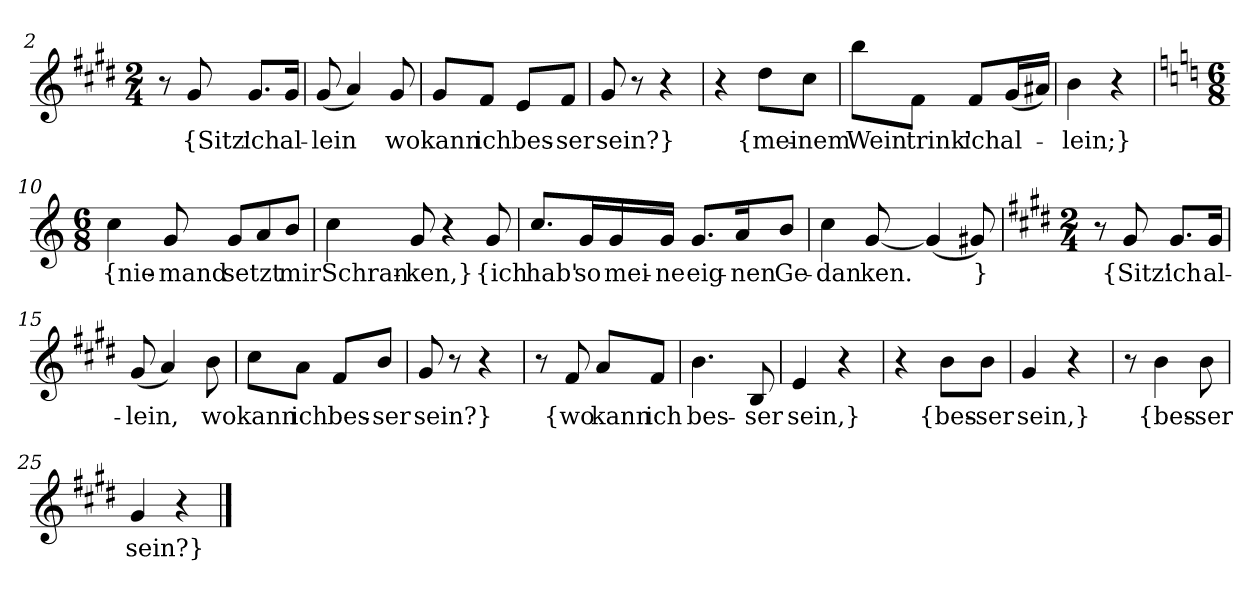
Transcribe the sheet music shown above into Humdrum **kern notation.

**kern	**text
*part1	*part1
*staff1	*staff1
*clefG2	*
*k[f#c#g#d#]	*
*M2/4	*
=2	=2
8r	.
8g#	{Sitz'
8.g#/L	ich
16g#/Jk	al-
=3	=3
(8g#	-lein
4a)	.
8g#	wo
=4	=4
8g#/L	kann
8f#/J	ich
8e/L	bes-
8f#/J	-ser
=5	=5
8g#	sein?}
8r	.
4r	.
=7	=7
4r	.
8dd#\L	{mei-
8cc#\J	-nem
=8	=8
8bb\L	Wein
8f#\J	trink'
8f#/L	ich
(16g#/L	al-
16a#X/JJ)	.
=9	=9
4b	lein;}
4r	.
=10	=10
*k[]	*
*M6/8	*
4cc	{nie-
8g	-mand
8g/L	setzt
8a/	.
8b/J	mir
=11	=11
4cc	Schran-
8g	-ken,}
4r	.
8g	{ich
=12	=12
8.cc/L	hab'
16g/L	so
16g/	mei-
16g/JJ	-ne
8.g/L	eig-
16a/K	-nen
8b/J	Ge-
=13	=13
4cc	-dan
[8g	ken.
(4g]	.
8g#X)	}
=14	=14
*k[f#c#g#d#]	*
*M2/4	*
8r	.
8g#	{Sitz'
8.g#/L	ich
16g#/Jk	al-
=15	=15
(8g#	lein,
4a)	.
8b	wo
=16	=16
8cc#\L	kann
8a\J	ich
8f#/L	bes-
8b/J	-ser
=17	=17
8g#	sein?}
8r	.
4r	.
=19	=19
8r	.
8f#	{wo
8a/L	kann
8f#/J	ich
=20	=20
4.b	bes-
8B	-ser
=21	=21
4e	sein,}
4r	.
=22	=22
4r	.
8b\L	{bes-
8b\J	-ser
=23	=23
4g#	sein,}
4r	.
=24	=24
8r	.
4b	{bes-
8b	-ser
=25	=25
4g#	sein?}
4r	.
==	==
*-	*-
